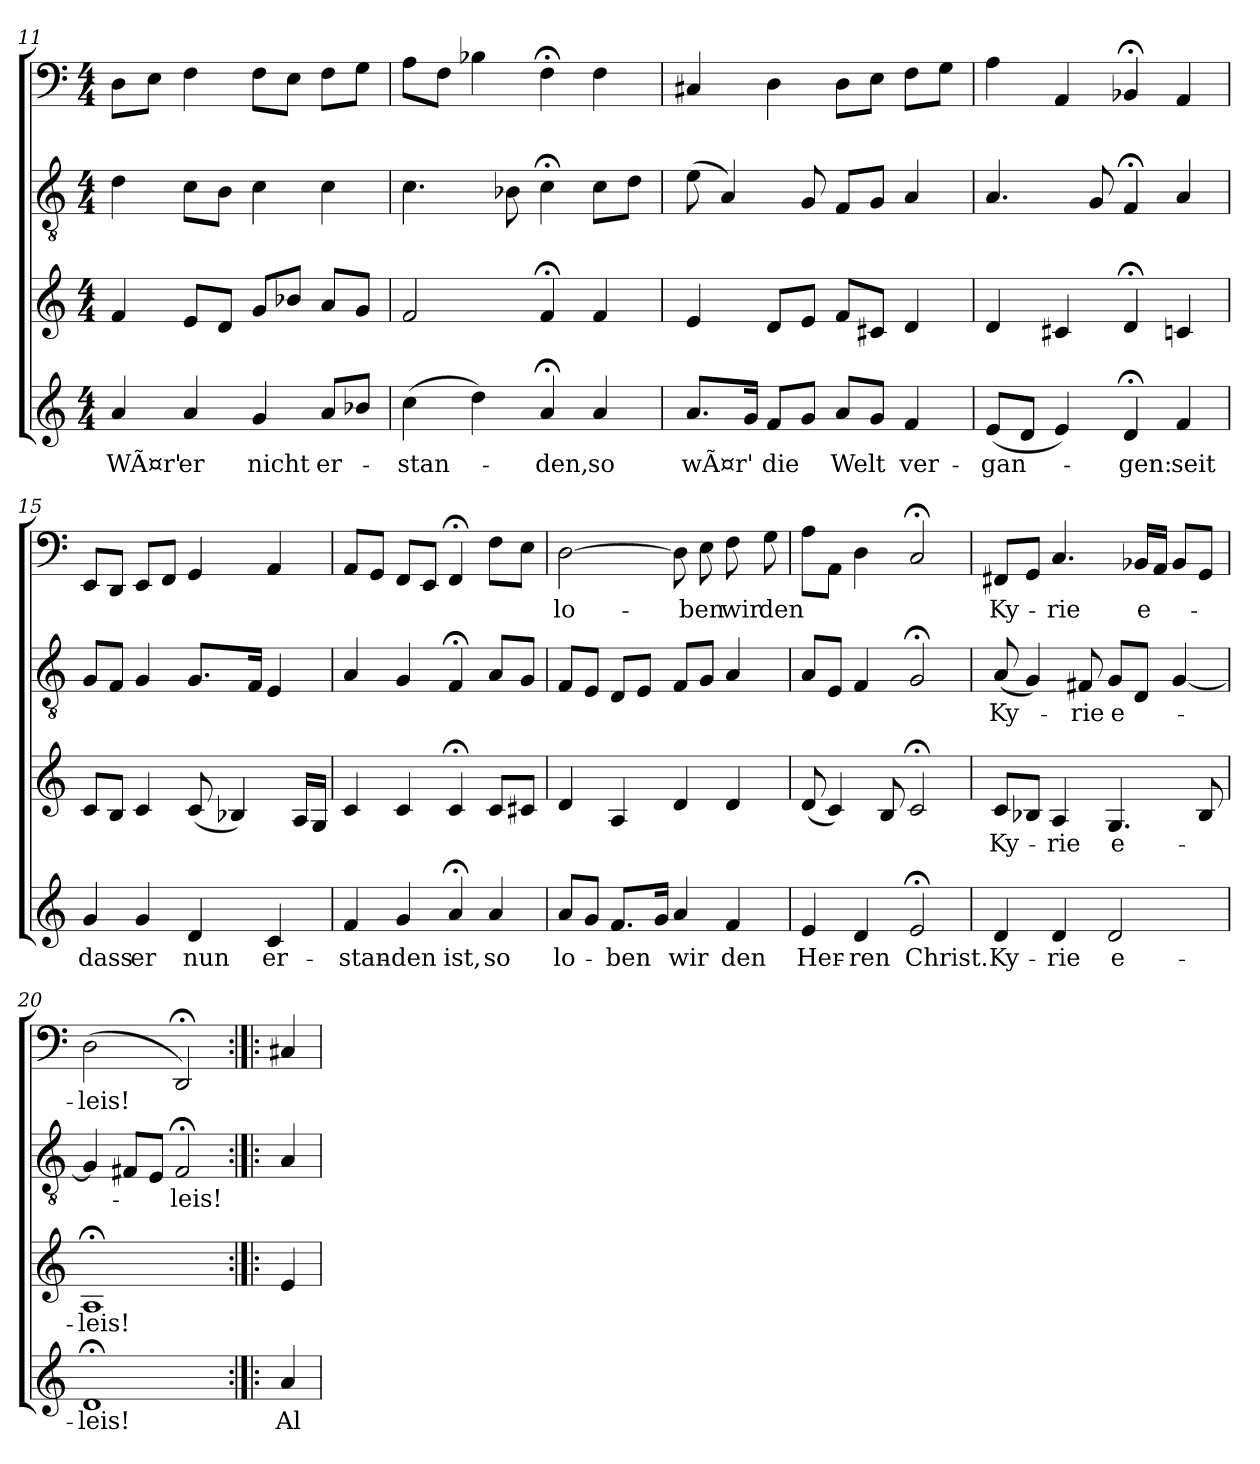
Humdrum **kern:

**kern	**text	**kern	**text	**kern	**text	**kern	**text
*part4	*part4	*part3	*part3	*part2	*part2	*part1	*part1
*staff4	*staff4	*staff3	*staff3	*staff2	*staff2	*staff1	*staff1
*clefG2	*	*clefG2	*	*clefGv2	*	*clefF4	*
*k[]	*	*k[]	*	*k[]	*	*k[]	*
*a:	*	*a:	*	*a:	*	*a:	*
*M4/4	*	*M4/4	*	*M4/4	*	*M4/4	*
=11	=11	=11	=11	=11	=11	=11	=11
4a	WÃ¤r'	4f	.	4d	.	8DL	.
.	.	.	.	.	.	8EJ	.
4a	er	8eL	.	8cL	.	4F	.
.	.	8dJ	.	8BJ	.	.	.
4g	nicht	8gL	.	4c	.	8FL	.
.	.	8b-XJ	.	.	.	8EJ	.
8aL	er-	8aL	.	4c	.	8FL	.
8b-XJ	.	8gJ	.	.	.	8GJ	.
=12	=12	=12	=12	=12	=12	=12	=12
(4cc	-stan-	2f	.	4.c	.	8AL	.
.	.	.	.	.	.	8FJ	.
4dd)	.	.	.	.	.	4B-X	.
.	.	.	.	8B-X	.	.	.
4a;<	-den,	4f;<	.	4c;<	.	4F;<	.
4a	so	4f	.	8cL	.	4F	.
.	.	.	.	8dJ	.	.	.
=13	=13	=13	=13	=13	=13	=13	=13
8.aL	wÃ¤r'	4e	.	(8e	.	4C#X	.
.	.	.	.	4A)	.	.	.
16gJk	.	.	.	.	.	.	.
8fL	die	8dL	.	.	.	4D	.
8gJ	.	8eJ	.	8G	.	.	.
8aL	Welt	8fL	.	8FL	.	8DL	.
8gJ	.	8c#XJ	.	8GJ	.	8EJ	.
4f	ver-	4d	.	4A	.	8FL	.
.	.	.	.	.	.	8GJ	.
=14	=14	=14	=14	=14	=14	=14	=14
(8eL	-gan-	4d	.	4.A	.	4A	.
8dJ	.	.	.	.	.	.	.
4e)	.	4c#X	.	.	.	4AA	.
.	.	.	.	8G	.	.	.
4d;<	-gen:	4d;<	.	4F;<	.	4BB-X;<	.
4f	seit	4cn	.	4A	.	4AA	.
=15	=15	=15	=15	=15	=15	=15	=15
4g	dass	8cL	.	8GL	.	8EEL	.
.	.	8BJ	.	8FJ	.	8DDJ	.
4g	er	4c	.	4G	.	8EEL	.
.	.	.	.	.	.	8FFJ	.
4d	nun	(8c	.	8.GL	.	4GG	.
.	.	4B-X)	.	.	.	.	.
.	.	.	.	16FJk	.	.	.
4c	er-	.	.	4E	.	4AA	.
.	.	16ALL	.	.	.	.	.
.	.	16GJJ	.	.	.	.	.
=16	=16	=16	=16	=16	=16	=16	=16
4f	-stan-	4c	.	4A	.	8AAL	.
.	.	.	.	.	.	8GGJ	.
4g	-den	4c	.	4G	.	8FFL	.
.	.	.	.	.	.	8EEJ	.
4a;<	ist,	4c;<	.	4F;<	.	4FF;<	.
4a	so	8cL	.	8AL	.	8FL	.
.	.	8c#XJ	.	8GJ	.	8EJ	.
=17	=17	=17	=17	=17	=17	=17	=17
8aL	lo-	4d	.	8FL	.	[2D	lo-
8gJ	.	.	.	8EJ	.	.	.
8.fL	-ben	4A	.	8DL	.	.	.
.	.	.	.	8EJ	.	.	.
16gJk	.	.	.	.	.	.	.
4a	wir	4d	.	8FL	.	8D]	.
.	.	.	.	8GJ	.	8E	-ben
4f	den	4d	.	4A	.	8F	wir
.	.	.	.	.	.	8G	den
=18	=18	=18	=18	=18	=18	=18	=18
4e	Her-	(8d	.	8AL	.	8AL	.
.	.	4c)	.	8EJ	.	8AAJ	.
4d	-ren	.	.	4F	.	4D	.
.	.	8B	.	.	.	.	.
2e;<	Christ.	2c;<	.	2G;<	.	2C;<	.
=19	=19	=19	=19	=19	=19	=19	=19
4d	Ky-	8cL	Ky-	(8A	Ky-	8FF#XL	Ky-
.	.	8B-XJ	.	4G)	.	8GGJ	.
4d	-rie	4A	-rie	.	.	4.C	-rie
.	.	.	.	8F#X	-rie	.	.
2d	e-	4.G	e-	8GL	e-	.	.
.	.	.	.	8DJ	.	16BB-XLL	e-
.	.	.	.	.	.	16AAJJ	.
.	.	.	.	[4G	.	8BB-L	.
.	.	8B-	.	.	.	8GGJ	.
=20	=20	=20	=20	=20	=20	=20	=20
1d;<	-leis!	1A;<	-leis!	4G]	.	(2D	-leis!
.	.	.	.	8F#XL	.	.	.
.	.	.	.	8EJ	.	.	.
.	.	.	.	2F#;<	-leis!	2DD;<)	.
=21:|!|:	=21:|!|:	=21:|!|:	=21:|!|:	=21:|!|:	=21:|!|:	=21:|!|:	=21:|!|:
4a	Al-	4e	.	4A	.	4C#X	.
=	=	=	=	=	=	=	=
*-	*-	*-	*-	*-	*-	*-	*-
